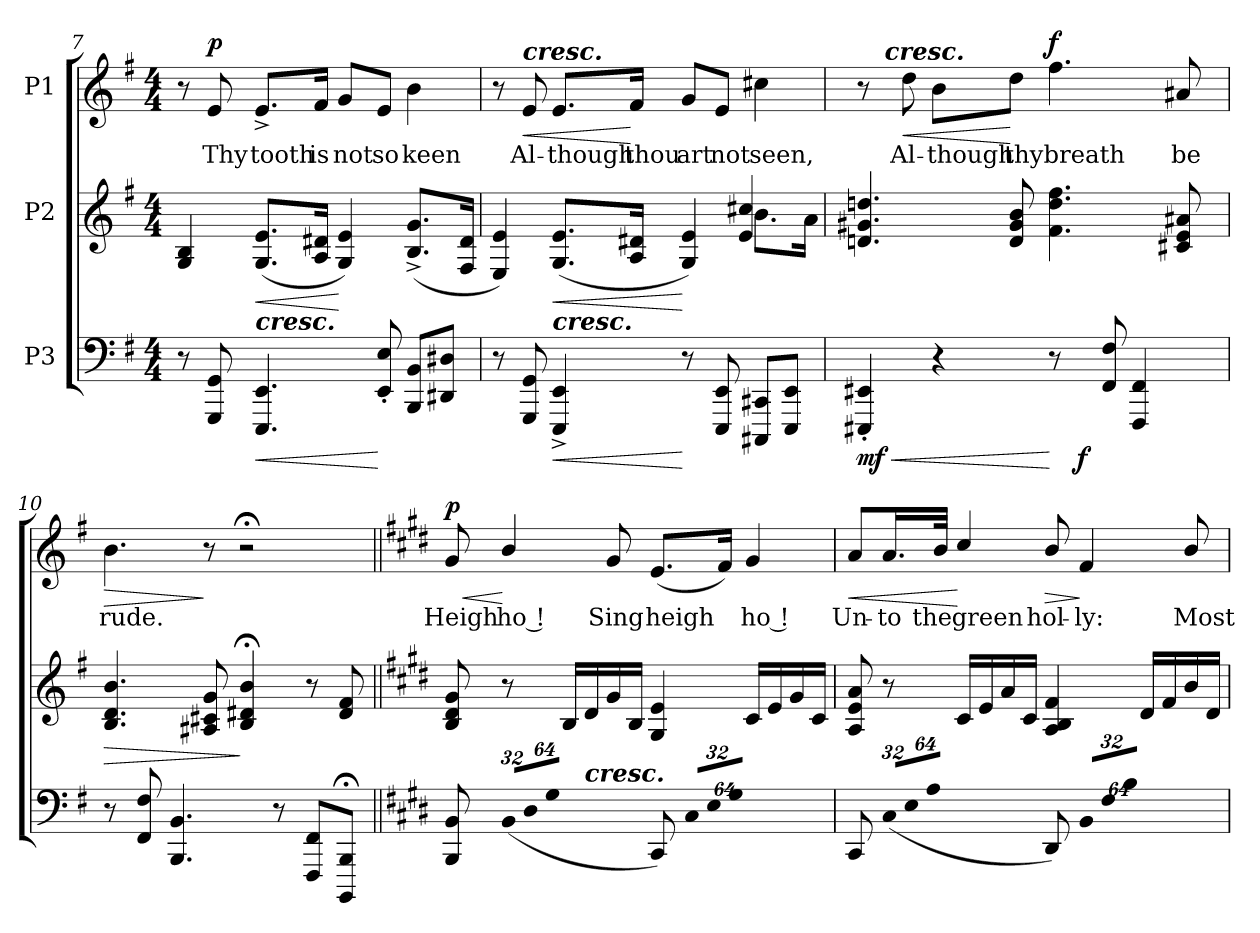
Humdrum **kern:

**kern	**dynam	**kern	**dynam	**kern	**text	**dynam
*part3	*part3	*part2	*part2	*part1	*part1	*part1
*staff3	*staff3	*staff2	*staff2	*staff1	*staff1	*staff1
*I"P3	*	*I"P2	*	*I"P1	*	*
*clefF4	*	*clefG2	*	*clefG2	*	*
*k[f#]	*	*k[f#]	*	*k[f#]	*	*
*G:	*	*G:	*	*G:	*	*
*M4/4	*	*M4/4	*	*M4/4	*	*
=7	=7	=7	=7	=7	=7	=7
8r	.	4Gi/ 4Bi	.	8r	.	.
!	!	!	!	!	!LO:LY:b:color=#000000	!
8GGGi/ 8GGi	.	.	.	8ei/	Thy	p
!	!LO:HP:b	!	!LO:HP:b	!	!	!
!LO:TX:a:Bi:t=cresc.	!	!	!	!	!	!
!	!	!	!	!	!LO:LY:b:color=#000000	!
4.EEEi/ 4.EEi	<	(8.Gi/ 8.eiL	<	8.e^i/L	tooth	.
!	!	!	!	!	!LO:LY:b:color=#000000	!
.	.	16Ai/ 16d#XiJk	.	16f#i/Jk	is	.
!	!	!	!	!	!LO:LY:b:color=#000000	!
.	.	4Gi/ 4ei)	[	8gi/L	not	.
!	!	!	!	!	!LO:LY:b:color=#000000	!
8EEi/' 8Ei'	[	.	.	8ei/J	so	.
!	!	!	!	!	!LO:LY:b:color=#000000	!
8BBBi/ 8BBiL	.	(8.Bi/^ 8.gi^L	.	4bi\	keen	.
8DD#Xi/ 8D#XiJ	.	.	.	.	.	.
.	.	16F#i/ 16d#iJk	.	.	.	.
!!LO:LB:g=z
=8	=8	=8	=8	=8	=8	=8
*	*	*^	*	*	*	*
8r	.	4Ei/ 4ei)	2ryy	.	8r	.	.
!	!	!	!	!	!LO:TX:a:Bi:t=cresc.	!	!
!	!	!	!	!	!	!LO:LY:b:color=#000000	!LO:HP:b
8GGGi/ 8GGi	.	.	.	.	8ei/	Al-	<
!	!LO:HP:b	!	!	!LO:HP:b	!	!	!
!LO:TX:a:Bi:t=cresc.	!	!	!	!	!	!	!
!	!	!	!	!	!	!LO:LY:b:color=#000000	!
4EEEi/^ 4EEi^	<	(8.Gi/ 8.eiL	.	<	8.ei/L	-though	.
!	!	!	!	!	!	!LO:LY:b:color=#000000	!
.	.	16Ai/ 16d#XiJk	.	.	16f#i/Jk	thou	[
!	!	!	!	!	!	!LO:LY:b:color=#000000	!
8r	[	4Gi/ 4ei)	4ryy	[	8gi/L	art	.
!	!	!	!	!	!	!LO:LY:b:color=#000000	!
8EEEi/ 8EEi	.	.	.	.	8ei/J	not	.
!	!	!	!	!	!	!LO:LY:b:color=#000000	!
8CCC#Xi/ 8CC#XiL	.	8.bi\L	4ei/ 4cc#Xi	.	4cc#Xi\	seen,	.
8EEEi/ 8EEiJ	.	.	.	.	.	.	.
.	.	16ai\Jk	.	.	.	.	.
*	*	*v	*v	*	*	*	*
=9	=9	=9	=9	=9	=9	=9
!	!LO:HP:b	!	!	!	!	!
*^	*	*	*	*^	*	*
4EEE#Xi/' 4EE#Xi'	2ryy	< mf	4.dni/ 4.g#Xi 4.ddni	.	8r	16ryy	.	.
.	.	.	.	.	.	128ryy	.	.
.	.	.	.	.	.	512ryy	.	.
!	!	!	!	!	!	!LO:TX:a:Bi:t=cresc.	!	!
.	.	.	.	.	.	2ryy	.	.
!	!	!	!	!	!	!	!LO:LY:b:color=#000000	!LO:HP:b
.	.	.	.	.	8ddi\	.	Al-	<
!	!	!	!	!	!	!	!LO:LY:b:color=#000000	!
4r	.	.	.	.	8bi\L	.	-though	.
!	!	!	!	!	!	!	!LO:LY:b:color=#000000	!
.	.	.	8di/ 8g#i 8bi	.	8ddi\J	.	thy	[
!	!	!	!	!	!	!	!LO:LY:b:color=#000000	!
8r	32ryy	[	4.f#i\ 4.ddi 4.ff#i	.	4.ff#i\	.	breath	f
.	64ryy	.	.	.	.	.	.	.
.	128...ryy	.	.	.	.	.	.	.
.	4ryy	f	.	.	.	.	.	.
.	.	.	.	.	.	4ryy	.	.
8FF#i/ 8F#i	.	.	.	.	.	.	.	.
4FFF#i/ 4FF#i	.	.	.	.	.	.	.	.
.	8ryy	.	.	.	.	.	.	.
.	.	.	.	.	.	8ryy	.	.
!	!	!	!	!	!	!	!LO:LY:b:color=#000000	!
.	.	.	8c#Xi/ 8ei 8a#Xi	.	8a#Xi/	.	be	.
.	16ryy	.	.	.	.	.	.	.
.	.	.	.	.	.	32ryy	.	.
.	.	.	.	.	.	64ryy	.	.
.	.	.	.	.	.	256.ryy	.	.
.	1024ryy	.	.	.	.	.	.	.
=10	=10	=10	=10	=10	=10	=10	=10	=10
!	!	!	!	!LO:HP:b	!	!	!	!
*v	*v	*	*	*	*v	*v	*	*
*^	*	*	*	*^	*	*
!	!	!	!	!	!	!	!LO:LY:b:color=#000000	!LO:HP:b
*v	*v	*	*	*	*v	*v	*	*
8r	.	4.Bi/ 4.di 4.bi	>	4.bi\	rude.	>
8FF#i/ 8F#i	.	.	.	.	.	.
4.BBBi/ 4.BBi	.	.	.	.	.	.
.	.	8A#Xi/ 8c#Xi 8gi	.	8r	.	]
.	.	4Bi/; 4d#Xi; 4bi;	]	2r;	.	.
8r	.	.	.	.	.	.
8FFF#i/ 8FF#iL	.	8r	.	.	.	.
8BBBBi/; 8BBBi;J	.	8d#i/ 8f#i	.	.	.	.
!!LO:PB:g=z
=11||	=11||	=11||	=11||	=11||	=11||	=11||
*k[f#c#g#d#]	*	*k[f#c#g#d#]	*	*k[f#c#g#d#]	*	*
*E:	*	*E:	*	*E:	*	*
!LO:TX:a:Bi:t=più  mosso	!	!	!	!	!	!
!	!	!	!	!	!LO:LY:b:color=#000000	!LO:HP:b
*^	*	*	*	*	*	*
8BBBi/ 8BBi	4ryy	.	8Bi/ 8d#i 8g#i	.	8g#i/	Heigh	< p
*Xbrackettup	*	*	*	*	*	*	*
!LO:N:vis=16	!	!	!	!	!	!	!
!	!	!	!	!	!	!LO:LY:b:color=#000000	!
(512%21BBi/LL	.	.	8r	.	4bi/	ho !	[
!LO:N:vis=16	!	!	!	!	!	!	!
1024%43D#i/	.	.	.	.	.	.	.
!LO:N:vis=16	!	!	!	!	!	!	!
1024%43G#i/JJ	.	.	.	.	.	.	.
4ryy	16ryy	.	16Bi/LL	.	.	.	.
!	!LO:TX:a:Bi:t=cresc.	!	!	!	!	!	!
.	2ryy	.	16d#i/	.	.	.	.
!	!	!	!	!	!	!LO:LY:b:color=#000000	!
.	.	.	16g#i/	.	8g#i/	Sing	.
.	.	.	16Bi/JJ	.	.	.	.
!	!	!	!	!	!	!LO:LY:b:color=#000000	!
8CC#i/)	.	.	4G#i/ 4ei	.	(8.ei/L	heigh	.
!LO:N:vis=16	!	!	!	!	!	!	!
(512%21C#i/LL	.	.	.	.	.	.	.
!LO:N:vis=16	!	!	!	!	!	!	!
1024%43Ei/	.	.	.	.	.	.	.
.	.	.	.	.	16f#i/Jk)	.	.
!LO:N:vis=16	!	!	!	!	!	!	!
1024%43G#i/JJ	.	.	.	.	.	.	.
!	!	!	!	!	!	!LO:LY:b:color=#000000	!
4ryy)	.	.	16c#i/LL	.	4g#i/	ho !	.
.	8.ryy	.	16ei/	.	.	.	.
.	.	.	16g#i/	.	.	.	.
.	.	.	16c#i/JJ	.	.	.	.
*v	*v	*	*	*	*	*	*
=12	=12	=12	=12	=12	=12	=12
*^	*	*	*	*	*	*
!	!	!	!	!	!	!LO:LY:b:color=#000000	!LO:HP:b
*v	*v	*	*	*	*	*	*
8CC#i/	.	8Ai/ 8ei 8ai	.	8ai/L	Un-	<
!LO:N:vis=16	!	!	!	!	!	!
!	!	!	!	!	!LO:LY:b:color=#000000	!
(512%21C#i/LL	.	8r	.	16.ai/L	-to	.
!LO:N:vis=16	!	!	!	!	!	!
1024%43Ei/	.	.	.	.	.	.
!LO:N:vis=16	!	!	!	!	!	!
1024%43Ai/JJ	.	.	.	.	.	.
!	!	!	!	!	!LO:LY:b:color=#000000	!
.	.	.	.	32bi/JJk	the	.
!	!	!	!	!	!LO:LY:b:color=#000000	!
4ryy	.	16c#i/LL	.	4cc#i/	green	[
.	.	16ei/	.	.	.	.
.	.	16ai/	.	.	.	.
.	.	16c#i/JJ	.	.	.	.
!	!	!	!	!	!LO:LY:b:color=#000000	!LO:HP:b
8DD#i/)	.	4Ai/ 4Bi 4f#i	.	8bi/	hol-	>
!LO:N:vis=16	!	!	!	!	!	!
!	!	!	!	!	!LO:LY:b:color=#000000	!
(512%21BBi/LL	.	.	.	4f#i/	-ly:	]
!LO:N:vis=16	!	!	!	!	!	!
1024%43F#i/	.	.	.	.	.	.
!LO:N:vis=16	!	!	!	!	!	!
1024%43Bi/JJ	.	.	.	.	.	.
4ryy)	.	16d#i/LL	.	.	.	.
.	.	16f#i/	.	.	.	.
!	!	!	!	!	!LO:LY:b:color=#000000	!
.	.	16bi/	.	8bi/	Most	.
.	.	16d#i/JJ	.	.	.	.
=	=	=	=	=	=	=
*-	*-	*-	*-	*-	*-	*-
